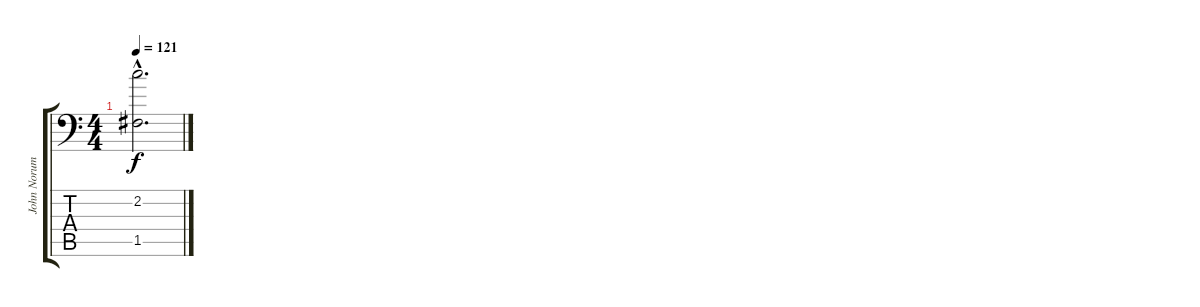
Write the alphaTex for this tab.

\track ("John Norum" "John Norum") {instrument electricguitarclean}
\staff {score tabs}
\tuning (Eb4 Bb3 Gb3 Db3 F2 Bb1) {hide}
\ts (4 4)
\tempo 121
\clef f4
\ks c
(2.2{hac t} 1.5{hac t}).2{d dy f}
